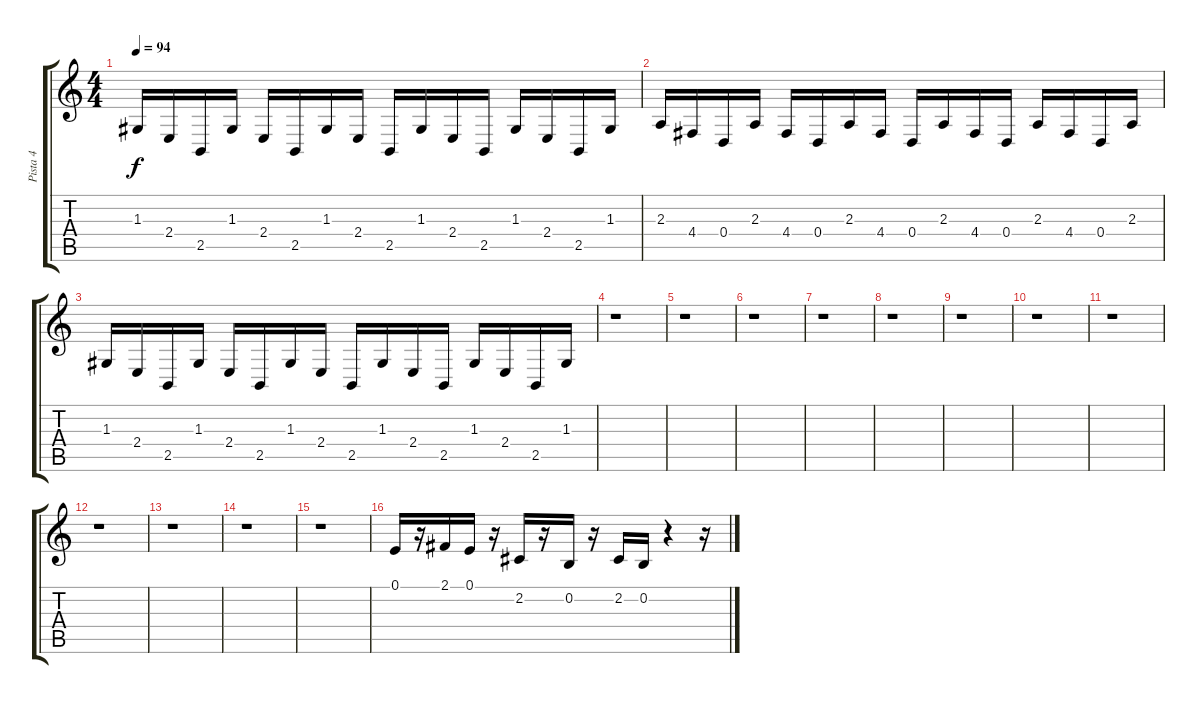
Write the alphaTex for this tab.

\track ("Pista 4" "Pista 4") {instrument lead2sawtooth}
\staff {score tabs}
\tuning (E4 B3 G3 D3 A2 E2) {hide}
\ts (4 4)
\tempo 94
\clef g2
\ks c
1.3.16{dy f} 2.4.16 2.5.16 1.3.16 2.4.16 2.5.16 1.3.16 2.4.16 2.5.16 1.3.16 2.4.16 2.5.16 1.3.16 2.4.16 2.5.16 1.3.16 |
2.3.16 4.4.16 0.4.16 2.3.16 4.4.16 0.4.16 2.3.16 4.4.16 0.4.16 2.3.16 4.4.16 0.4.16 2.3.16 4.4.16 0.4.16 2.3.16 |
1.3.16 2.4.16 2.5.16 1.3.16 2.4.16 2.5.16 1.3.16 2.4.16 2.5.16 1.3.16 2.4.16 2.5.16 1.3.16 2.4.16 2.5.16 1.3.16 |
r.1 |
r.1 |
r.1 |
r.1 |
r.1 |
r.1 |
r.1 |
r.1 |
r.1 |
r.1 |
r.1 |
r.1 |
0.1.16 r.16 2.1.16 0.1.16 r.16 2.2.16 r.16 0.2.16 r.16 2.2.16 0.2.16 r.4 r.16
